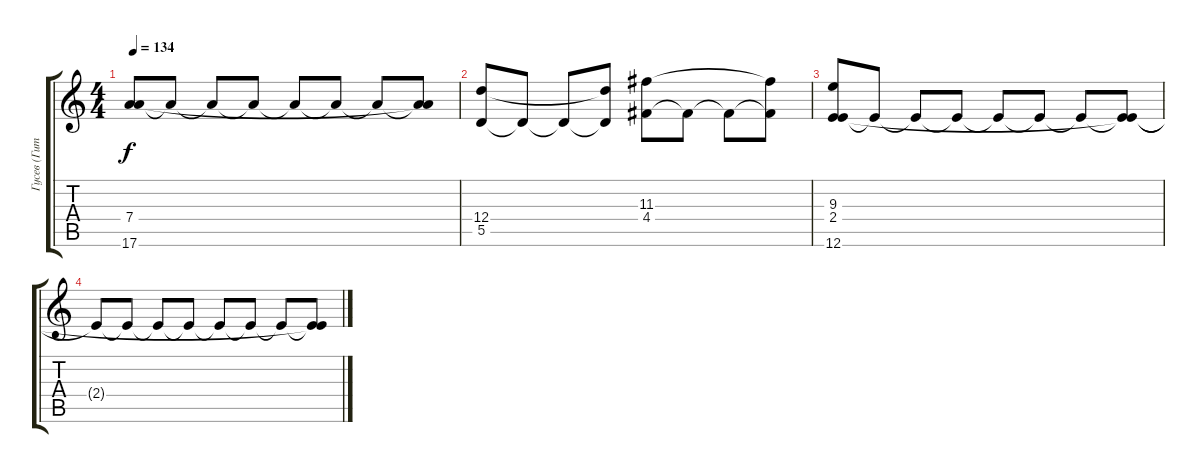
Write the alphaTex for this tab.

\track ("Гусев (Гитара №1)" "Гусев (Гит") {instrument electricguitarjazz}
\staff {score tabs}
\tuning (E4 B3 G3 D3 A2 E2) {hide}
\ts (4 4)
\tempo 134
\clef g2
\ks c
(7.4 17.6).8{dy f} 7.4{t}.8 7.4{t}.8 7.4{t}.8 7.4{t}.8 7.4{t}.8 7.4{t}.8 (7.4{t} 17.6{t}).8 |
(12.4 5.5).8 5.5{t}.8 5.5{t}.8 (12.4{t} 5.5{t}).8 (11.3 4.4).8 4.4{t}.8 4.4{t}.8 (11.3{t} 4.4{t}).8 |
(9.3 2.4 12.6).8 2.4{t}.8 2.4{t}.8 2.4{t}.8 2.4{t}.8 2.4{t}.8 2.4{t}.8 (2.4{t} 12.6{t}).8 |
2.4{t}.8 2.4{t}.8 2.4{t}.8 2.4{t}.8 2.4{t}.8 2.4{t}.8 2.4{t}.8 (2.4{t} 12.6{t}).8
